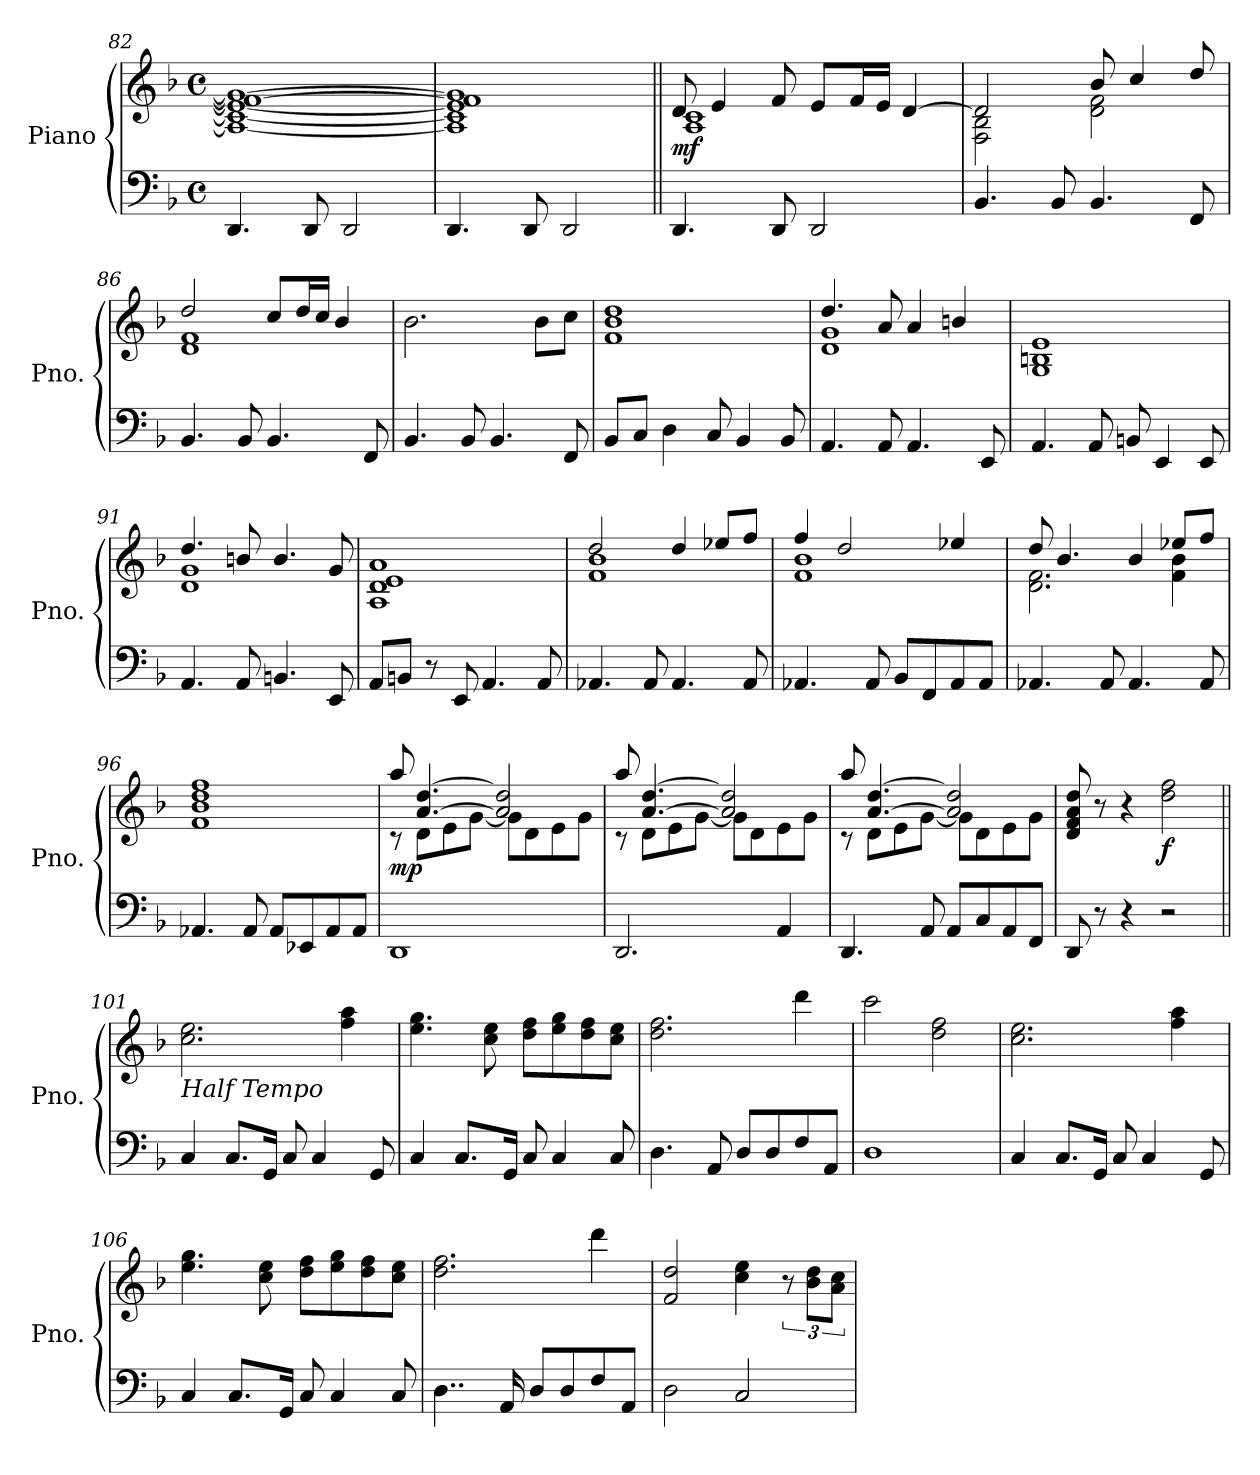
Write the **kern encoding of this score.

**kern	**kern	**dynam
*part1	*part1	*part1
*staff2	*staff1	*staff1/2
*I"Piano	*	*
*I'Pno.	*	*
*clefF4	*clefG2	*
*k[b-]	*k[b-]	*
*M4/4	*M4/4	*
*met(c)	*met(c)	*
=82	=82	=82
4.DD/	1A_ 1c_ 1e_ 1f_ 1g_	.
8DD/	.	.
2DD/	.	.
!!LO:LB:g=z
=83	=83	=83
4.DD/	1A] 1c] 1e] 1f] 1g]	.
8DD/	.	.
2DD/	.	.
=84||	=84||	=84||
*	*^	*
!	!	!	!LO:DY:b
4.DD/	8d/	1A 1c	mf
.	4e/	.	.
8DD/	8f/	.	.
2DD/	8e/L	.	.
.	16f/L	.	.
.	16e/JJ	.	.
.	[4d/	.	.
=85	=85	=85	=85
4.BB-/	2d/]	2F\ 2B-\	.
8BB-/	.	.	.
4.BB-/	8b-/	2d\ 2f\	.
.	4cc/	.	.
8FF/	8dd/	.	.
=86	=86	=86	=86
4.BB-/	2dd/	1d 1f	.
8BB-/	.	.	.
4.BB-/	8cc/L	.	.
.	16dd/L	.	.
.	16cc/JJ	.	.
.	4b-/	.	.
8FF/	.	.	.
*	*v	*v	*
=87	=87	=87
4.BB-/	2.b-\	.
8BB-/	.	.
4.BB-/	.	.
.	8b-\L	.
8FF/	8cc\J	.
=88	=88	=88
8BB-/L	1f 1b- 1dd	.
8C/J	.	.
4D\	.	.
8C/	.	.
4BB-/	.	.
8BB-/	.	.
!!LO:LB:g=z
=89	=89	=89
*	*^	*
4.AA/	4.dd/	1d 1g	.
8AA/	8a/	.	.
4.AA/	4a/	.	.
.	4bn/	.	.
8EE/	.	.	.
*	*v	*v	*
=90	=90	=90
4.AA/	1G 1Bn 1e	.
8AA/	.	.
8BBn/	.	.
4EE/	.	.
8EE/	.	.
=91	=91	=91
*	*^	*
4.AA/	4.dd/	1d 1g	.
8AA/	8bn/	.	.
4.BBn/	4.b/	.	.
8EE/	8g/	.	.
*	*v	*v	*
=92	=92	=92
8AA/L	1A 1d 1e 1a	.
8BBn/J	.	.
8r	.	.
8EE/	.	.
4.AA/	.	.
8AA/	.	.
=93	=93	=93
*	*^	*
4.AA-X/	2dd/	1f 1b-	.
8AA-/	.	.	.
4.AA-/	4dd/	.	.
.	8ee-X/L	.	.
8AA-/	8ff/J	.	.
!!LO:LB:g=z	!!
=94	=94	=94	=94
4.AA-X/	4ff/	1f 1b-	.
.	2dd/	.	.
8AA-/	.	.	.
8BB-/L	.	.	.
8FF/	.	.	.
8AA-/	4ee-X/	.	.
8AA-/J	.	.	.
=95	=95	=95	=95
4.AA-X/	8dd/	2.d\ 2.f\	.
.	4.b-/	.	.
8AA-/	.	.	.
4.AA-/	4b-/	.	.
.	8ee-X/L	4f\ 4b-\	.
8AA-/	8ff/J	.	.
*	*v	*v	*
=96	=96	=96
4.AA-X/	1f 1b- 1dd 1ff	.
8AA-/	.	.
8AA-/L	.	.
8EE-X/	.	.
8AA-/	.	.
8AA-/J	.	.
=97	=97	=97
*	*^	*
!	!	!	!LO:DY:b
1DD	8aa/	8r	mp
.	[4.a/ [4.dd/	8d\L	.
.	.	8e\	.
.	.	[8g\J	.
.	2a/] 2dd/]	8g\L]	.
.	.	8d\	.
.	.	8e\	.
.	.	8g\J	.
!!LO:LB:g=z	!!
=98	=98	=98	=98
2.DD/	8aa/	8r	.
.	[4.a/ [4.dd/	8d\L	.
.	.	8e\	.
.	.	[8g\J	.
.	2a/] 2dd/]	8g\L]	.
.	.	8d\	.
4AA/	.	8e\	.
.	.	8g\J	.
=99	=99	=99	=99
4.DD/	8aa/	8r	.
.	[4.a/ [4.dd/	8d\L	.
.	.	8e\	.
8AA/	.	[8g\J	.
8AA/L	2a/] 2dd/]	8g\L]	.
8C/	.	8d\	.
8AA/	.	8e\	.
8FF/J	.	8g\J	.
*	*v	*v	*
=100	=100	=100
8DD/	8d/ 8f/ 8a/ 8dd/	.
8r	8r	.
4r	4r	.
!	!	!LO:DY:b
2r	2dd\ 2ff\	f
=101||	=101||	=101||
*	*MM59	*
!	!LO:TX:b:i:t=Half Tempo	!
4C/	2.cc\ 2.ee\	.
8.C/L	.	.
16GG/Jk	.	.
8C/	.	.
4C/	.	.
.	4ff\ 4aa\	.
8GG/	.	.
=102	=102	=102
4C/	4.ee\ 4.gg\	.
8.C/L	.	.
.	8cc\ 8ee\	.
16GG/Jk	.	.
8C/	8dd\ 8ff\L	.
4C/	8ee\ 8gg\	.
.	8dd\ 8ff\	.
8C/	8cc\ 8ee\J	.
!!LO:PB:g=z
=103	=103	=103
4.D\	2.dd\ 2.ff\	.
8AA/	.	.
8D/L	.	.
8D/	.	.
8F/	4ddd\	.
8AA/J	.	.
=104	=104	=104
1D	2ccc\	.
.	2dd\ 2ff\	.
=105	=105	=105
4C/	2.cc\ 2.ee\	.
8.C/L	.	.
16GG/Jk	.	.
8C/	.	.
4C/	.	.
.	4ff\ 4aa\	.
8GG/	.	.
=106	=106	=106
4C/	4.ee\ 4.gg\	.
8.C/L	.	.
.	8cc\ 8ee\	.
16GG/Jk	.	.
8C/	8dd\ 8ff\L	.
4C/	8ee\ 8gg\	.
.	8dd\ 8ff\	.
8C/	8cc\ 8ee\J	.
=107	=107	=107
4..D\	2.dd\ 2.ff\	.
16AA/	.	.
8D/L	.	.
8D/	.	.
8F/	4ddd\	.
8AA/J	.	.
=108	=108	=108
2D\	2f/ 2dd/	.
2C/	4cc\ 4ee\	.
.	12r	.
.	12b-\ 12dd\L	.
.	12a\ 12cc\J	.
=	=	=
*-	*-	*-
